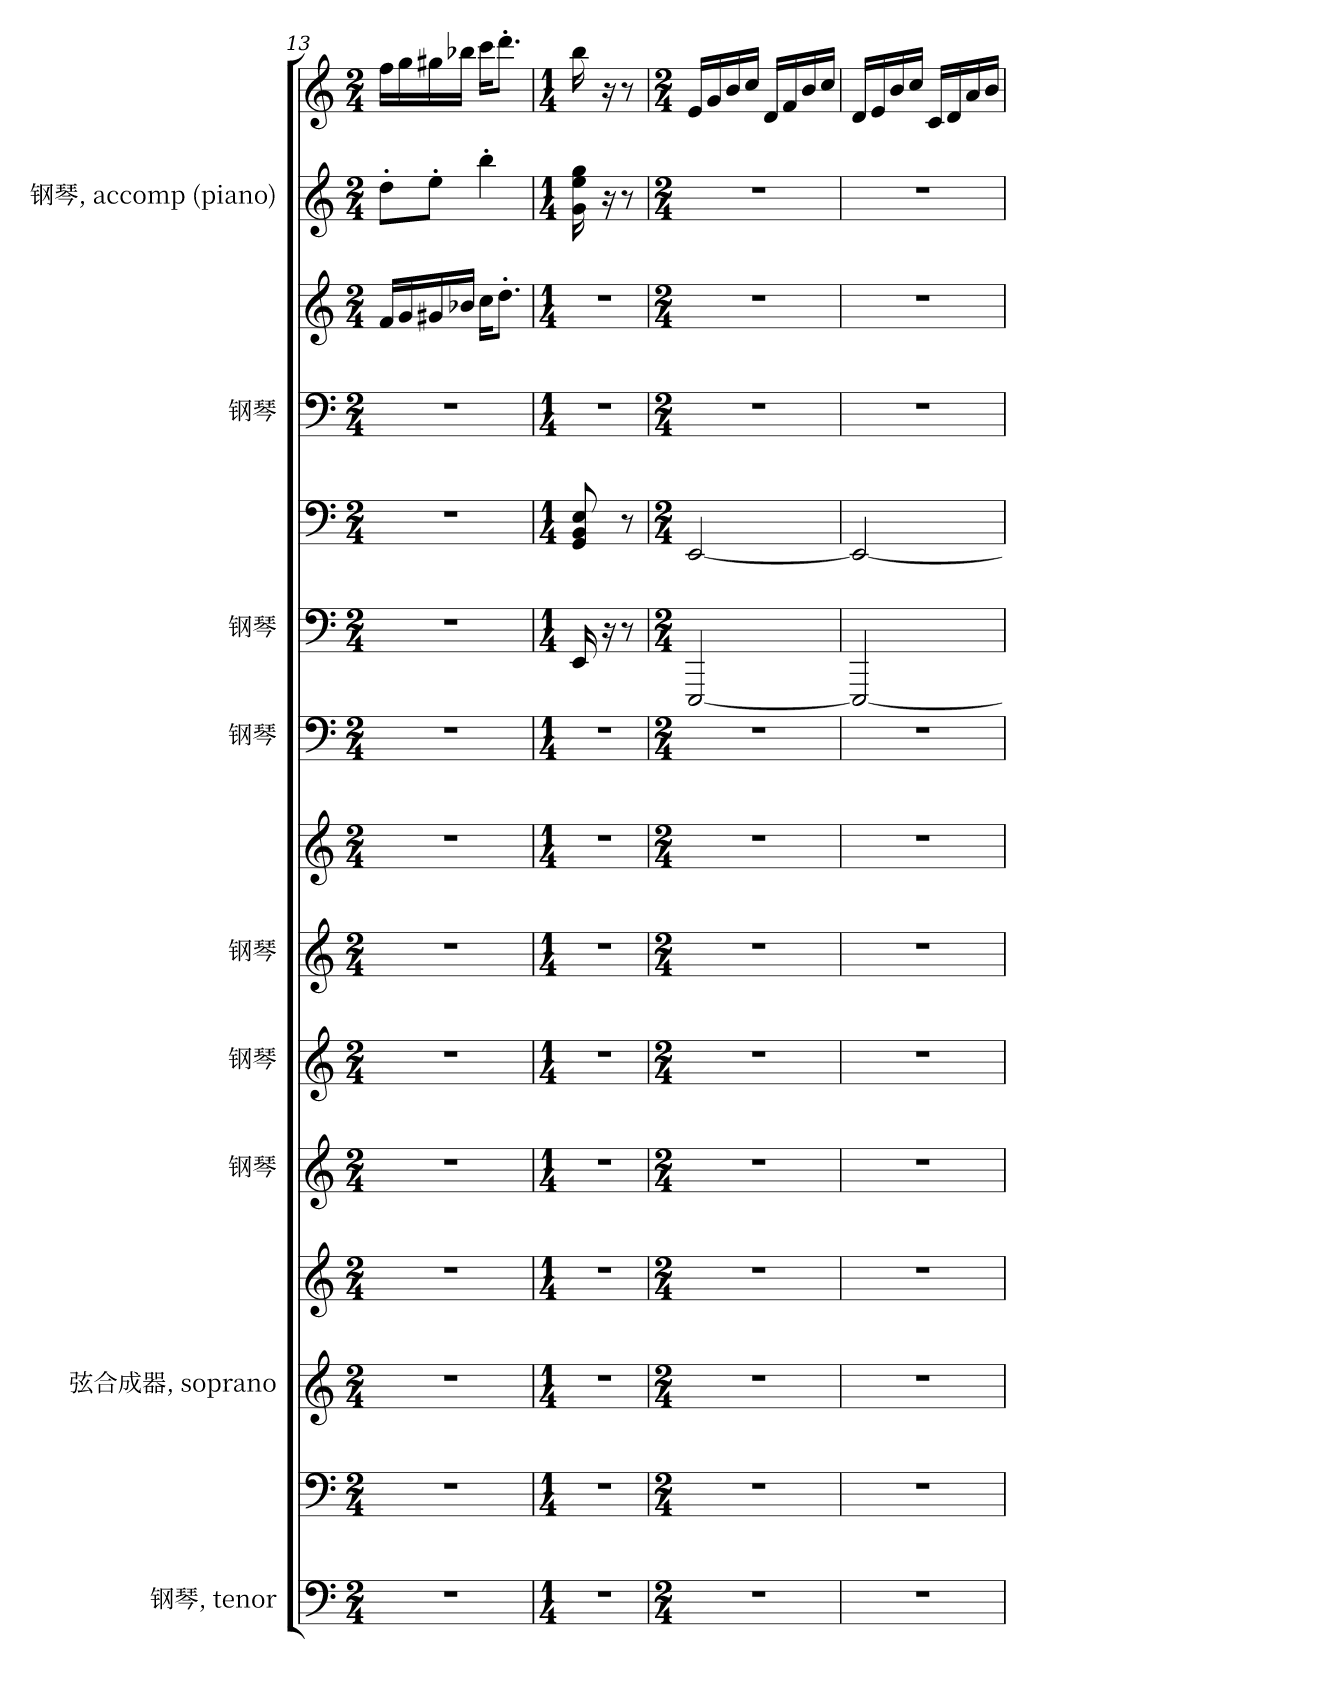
**kern	**kern	**kern	**kern	**kern	**kern	**kern	**kern	**kern	**kern	**kern	**kern	**kern	**kern	**kern
*part9	*part9	*part8	*part8	*part7	*part6	*part5	*part5	*part4	*part3	*part3	*part2	*part2	*part1	*part1
*staff15	*staff14	*staff13	*staff12	*staff11	*staff10	*staff9	*staff8	*staff7	*staff6	*staff5	*staff4	*staff3	*staff2	*staff1
*I"钢琴, tenor	*	*I"弦合成器, soprano	*	*I"钢琴	*I"钢琴	*I"钢琴	*	*I"钢琴	*I"钢琴	*	*I"钢琴	*	*I"钢琴, accomp (piano)	*
*	*	*	*	*	*	*	*	*	*	*	*	*	*I'Pno.	*
*clefF4	*clefF4	*clefG2	*clefG2	*clefG2	*clefG2	*clefG2	*clefG2	*clefF4	*clefF4	*clefF4	*clefF4	*clefG2	*clefG2	*clefG2
*k[]	*k[]	*k[]	*k[]	*k[]	*k[]	*k[]	*k[]	*k[]	*k[]	*k[]	*k[]	*k[]	*k[]	*k[]
*M2/4	*M2/4	*M2/4	*M2/4	*M2/4	*M2/4	*M2/4	*M2/4	*M2/4	*M2/4	*M2/4	*M2/4	*M2/4	*M2/4	*M2/4
=13	=13	=13	=13	=13	=13	=13	=13	=13	=13	=13	=13	=13	=13	=13
2r	2r	2r	2r	2r	2r	2r	2r	2r	2r	2r	2r	16f/LL	8dd'\L	16ff\LL
.	.	.	.	.	.	.	.	.	.	.	.	16g/	.	16gg\
.	.	.	.	.	.	.	.	.	.	.	.	16g#X/	8ee'\J	16gg#X\
.	.	.	.	.	.	.	.	.	.	.	.	16b-X/JJ	.	16bb-X\JJ
.	.	.	.	.	.	.	.	.	.	.	.	16cc\KL	4bb'\	16ccc\KL
.	.	.	.	.	.	.	.	.	.	.	.	8.dd'\J	.	8.ddd'\J
=14	=14	=14	=14	=14	=14	=14	=14	=14	=14	=14	=14	=14	=14	=14
*M1/4	*M1/4	*M1/4	*M1/4	*M1/4	*M1/4	*M1/4	*M1/4	*M1/4	*M1/4	*M1/4	*M1/4	*M1/4	*M1/4	*M1/4
4r	4r	4r	4r	4r	4r	4r	4r	4r	16EE/	8GG/ 8BB/ 8E/	4r	4r	16g\ 16ee\ 16gg\	16bb\
.	.	.	.	.	.	.	.	.	16r	.	.	.	16r	16r
.	.	.	.	.	.	.	.	.	8r	8r	.	.	8r	8r
=15	=15	=15	=15	=15	=15	=15	=15	=15	=15	=15	=15	=15	=15	=15
*M2/4	*M2/4	*M2/4	*M2/4	*M2/4	*M2/4	*M2/4	*M2/4	*M2/4	*M2/4	*M2/4	*M2/4	*M2/4	*M2/4	*M2/4
2r	2r	2r	2r	2r	2r	2r	2r	2r	[2EEE/	[2EE/	2r	2r	2r	16e/LL
.	.	.	.	.	.	.	.	.	.	.	.	.	.	16g/
.	.	.	.	.	.	.	.	.	.	.	.	.	.	16b/
.	.	.	.	.	.	.	.	.	.	.	.	.	.	16cc/JJ
.	.	.	.	.	.	.	.	.	.	.	.	.	.	16d/LL
.	.	.	.	.	.	.	.	.	.	.	.	.	.	16f/
.	.	.	.	.	.	.	.	.	.	.	.	.	.	16b/
.	.	.	.	.	.	.	.	.	.	.	.	.	.	16cc/JJ
!!LO:PB:g=z
=16	=16	=16	=16	=16	=16	=16	=16	=16	=16	=16	=16	=16	=16	=16
2r	2r	2r	2r	2r	2r	2r	2r	2r	2EEE/_	2EE/_	2r	2r	2r	16d/LL
.	.	.	.	.	.	.	.	.	.	.	.	.	.	16e/
.	.	.	.	.	.	.	.	.	.	.	.	.	.	16b/
.	.	.	.	.	.	.	.	.	.	.	.	.	.	16cc/JJ
.	.	.	.	.	.	.	.	.	.	.	.	.	.	16c/LL
.	.	.	.	.	.	.	.	.	.	.	.	.	.	16d/
.	.	.	.	.	.	.	.	.	.	.	.	.	.	16a/
.	.	.	.	.	.	.	.	.	.	.	.	.	.	16b/JJ
=	=	=	=	=	=	=	=	=	=	=	=	=	=	=
*-	*-	*-	*-	*-	*-	*-	*-	*-	*-	*-	*-	*-	*-	*-
